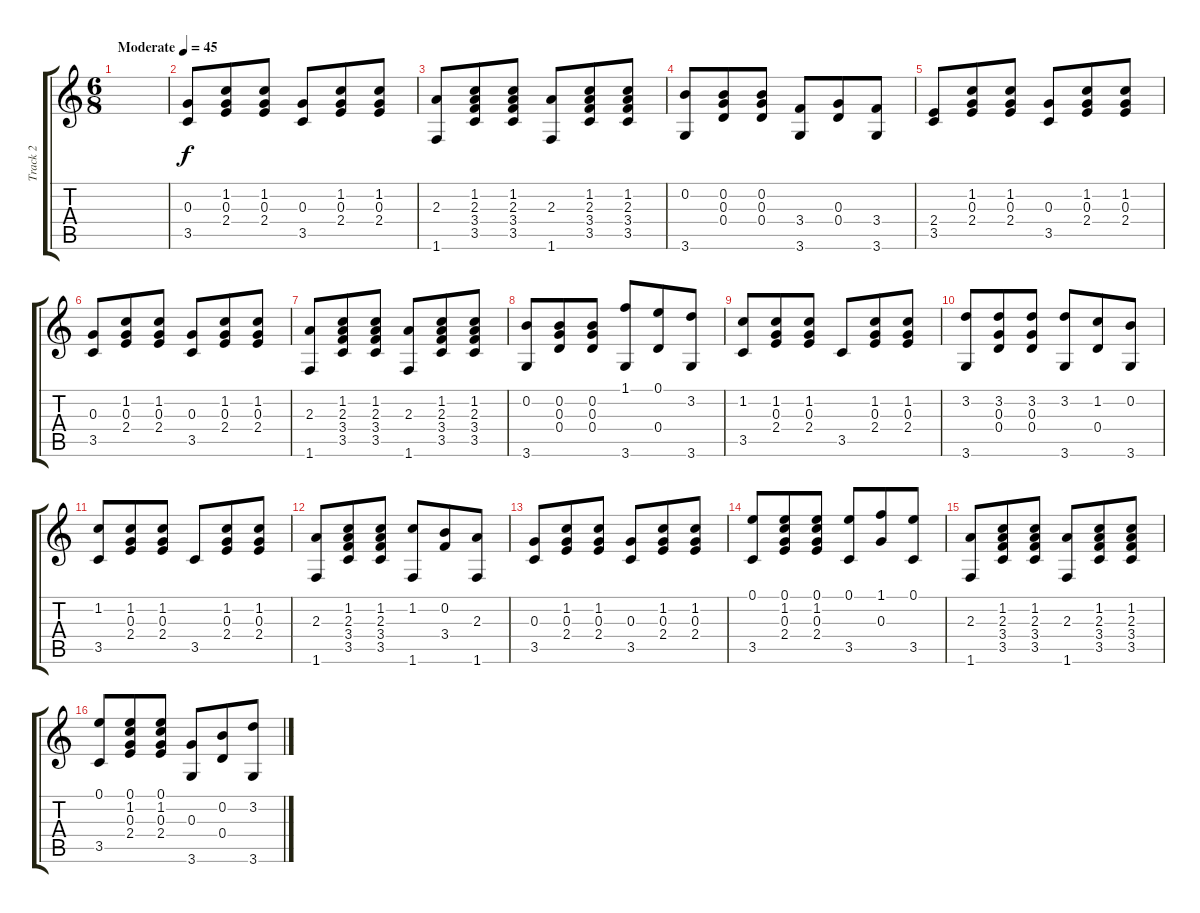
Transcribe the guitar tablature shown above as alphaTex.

\track ("Track 2" "Track 2") {instrument acousticguitarsteel}
\staff {score tabs}
\tuning (E4 B3 G3 D3 A2 E2) {hide}
\ts (6 8)
\tempo (45 "Moderate")
\clef g2
\ks c
|
(0.3 3.5).8 (1.2 0.3 2.4).8 (1.2 0.3 2.4).8 (0.3 3.5).8 (1.2 0.3 2.4).8 (1.2 0.3 2.4).8 |
(2.3 1.6).8 (1.2 2.3 3.4 3.5).8 (1.2 2.3 3.4 3.5).8 (2.3 1.6).8 (1.2 2.3 3.4 3.5).8 (1.2 2.3 3.4 3.5).8 |
(0.2 3.6).8 (0.2 0.3 0.4).8 (0.2 0.3 0.4).8 (3.4 3.6).8 (0.3 0.4).8 (3.4 3.6).8 |
(2.4 3.5).8 (1.2 0.3 2.4).8 (1.2 0.3 2.4).8 (0.3 3.5).8 (1.2 0.3 2.4).8 (1.2 0.3 2.4).8 |
(0.3 3.5).8 (1.2 0.3 2.4).8 (1.2 0.3 2.4).8 (0.3 3.5).8 (1.2 0.3 2.4).8 (1.2 0.3 2.4).8 |
(2.3 1.6).8 (1.2 2.3 3.4 3.5).8 (1.2 2.3 3.4 3.5).8 (2.3 1.6).8 (1.2 2.3 3.4 3.5).8 (1.2 2.3 3.4 3.5).8 |
(0.2 3.6).8 (0.2 0.3 0.4).8 (0.2 0.3 0.4).8 (1.1 3.6).8 (0.1 0.4).8 (3.2 3.6).8 |
(1.2 3.5).8 (1.2 0.3 2.4).8 (1.2 0.3 2.4).8 3.5.8 (1.2 0.3 2.4).8 (1.2 0.3 2.4).8 |
(3.2 3.6).8 (3.2 0.3 0.4).8 (3.2 0.3 0.4).8 (3.2 3.6).8 (1.2 0.4).8 (0.2 3.6).8 |
(1.2 3.5).8 (1.2 0.3 2.4).8 (1.2 0.3 2.4).8 3.5.8 (1.2 0.3 2.4).8 (1.2 0.3 2.4).8 |
(2.3 1.6).8 (1.2 2.3 3.4 3.5).8 (1.2 2.3 3.4 3.5).8 (1.2 1.6).8 (0.2 3.4).8 (2.3 1.6).8 |
(0.3 3.5).8 (1.2 0.3 2.4).8 (1.2 0.3 2.4).8 (0.3 3.5).8 (1.2 0.3 2.4).8 (1.2 0.3 2.4).8 |
(0.1 3.5).8 (0.1 1.2 0.3 2.4).8 (0.1 1.2 0.3 2.4).8 (0.1 3.5).8 (1.1 0.3).8 (0.1 3.5).8 |
(2.3 1.6).8 (1.2 2.3 3.4 3.5).8 (1.2 2.3 3.4 3.5).8 (2.3 1.6).8 (1.2 2.3 3.4 3.5).8 (1.2 2.3 3.4 3.5).8 |
(0.1 3.5).8 (0.1 1.2 0.3 2.4).8 (0.1 1.2 0.3 2.4).8 (0.3 3.6).8 (0.2 0.4).8 (3.2 3.6).8
